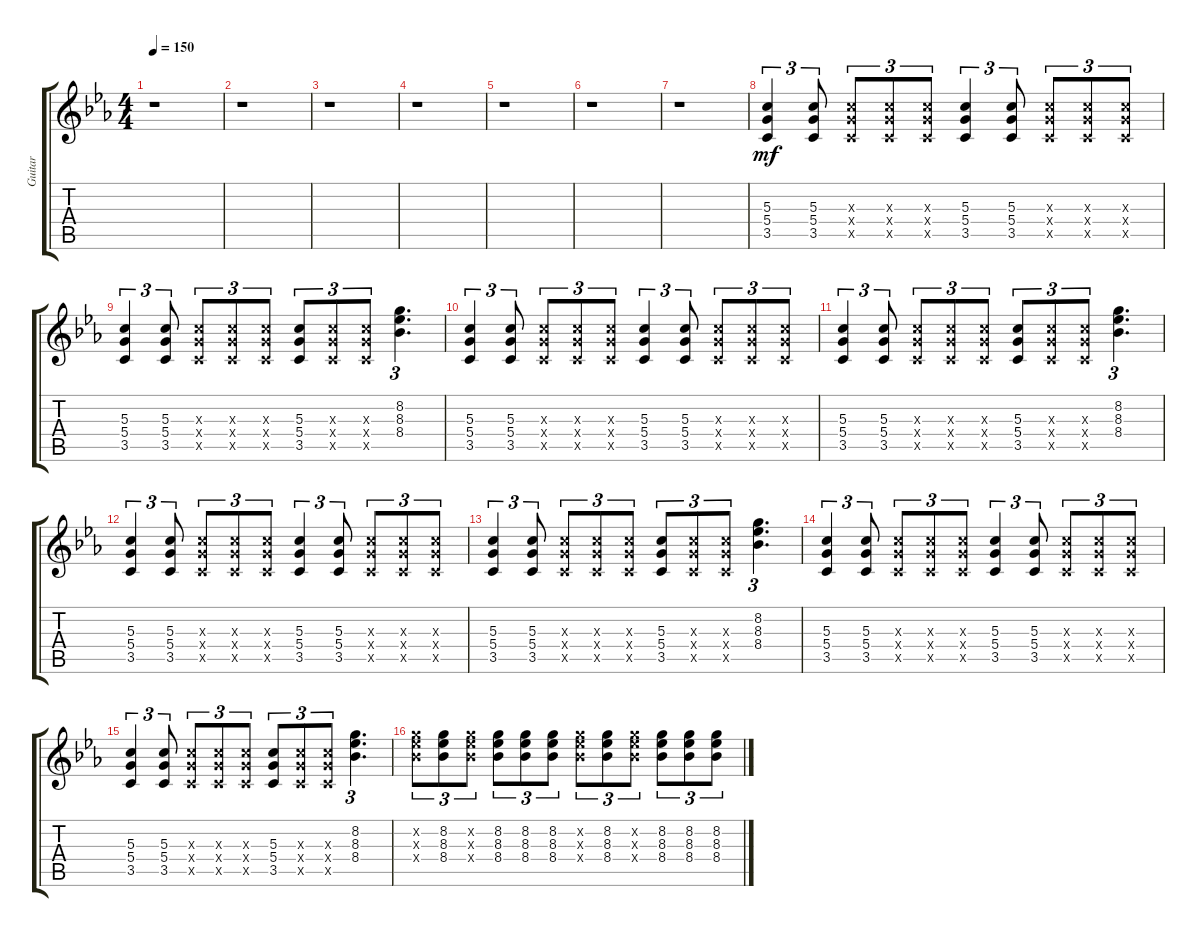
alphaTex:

\track ("Guitar" "Guitar") {instrument distortionguitar}
\staff {score tabs}
\tuning (E4 B3 G3 D3 A2 E2) {hide}
\ts (4 4)
\tempo 150
\clef g2
\ks cminor
r.1{dy ff} |
r.1 |
r.1 |
r.1 |
r.1 |
r.1 |
r.1 |
(5.3 5.4 3.5).4{tu (3 2) dy mf} (5.3 5.4 3.5).8{tu (3 2)} (5.3{x} 5.4{x} 3.5{x}).8{tu (3 2)} (5.3{x} 5.4{x} 3.5{x}).8{tu (3 2)} (5.3{x} 5.4{x} 3.5{x}).8{tu (3 2)} (5.3 5.4 3.5).4{tu (3 2)} (5.3 5.4 3.5).8{tu (3 2)} (5.3{x} 5.4{x} 3.5{x}).8{tu (3 2)} (5.3{x} 5.4{x} 3.5{x}).8{tu (3 2)} (5.3{x} 5.4{x} 3.5{x}).8{tu (3 2)} |
(5.3 5.4 3.5).4{tu (3 2)} (5.3 5.4 3.5).8{tu (3 2)} (5.3{x} 5.4{x} 3.5{x}).8{tu (3 2)} (5.3{x} 5.4{x} 3.5{x}).8{tu (3 2)} (5.3{x} 5.4{x} 3.5{x}).8{tu (3 2)} (5.3 5.4 3.5).8{tu (3 2)} (5.3{x} 5.4{x} 3.5{x}).8{tu (3 2)} (5.3{x} 5.4{x} 3.5{x}).8{tu (3 2)} (8.2 8.3 8.4).4{d tu (3 2)} |
(5.3 5.4 3.5).4{tu (3 2)} (5.3 5.4 3.5).8{tu (3 2)} (5.3{x} 5.4{x} 3.5{x}).8{tu (3 2)} (5.3{x} 5.4{x} 3.5{x}).8{tu (3 2)} (5.3{x} 5.4{x} 3.5{x}).8{tu (3 2)} (5.3 5.4 3.5).4{tu (3 2)} (5.3 5.4 3.5).8{tu (3 2)} (5.3{x} 5.4{x} 3.5{x}).8{tu (3 2)} (5.3{x} 5.4{x} 3.5{x}).8{tu (3 2)} (5.3{x} 5.4{x} 3.5{x}).8{tu (3 2)} |
(5.3 5.4 3.5).4{tu (3 2)} (5.3 5.4 3.5).8{tu (3 2)} (5.3{x} 5.4{x} 3.5{x}).8{tu (3 2)} (5.3{x} 5.4{x} 3.5{x}).8{tu (3 2)} (5.3{x} 5.4{x} 3.5{x}).8{tu (3 2)} (5.3 5.4 3.5).8{tu (3 2)} (5.3{x} 5.4{x} 3.5{x}).8{tu (3 2)} (5.3{x} 5.4{x} 3.5{x}).8{tu (3 2)} (8.2 8.3 8.4).4{d tu (3 2)} |
(5.3 5.4 3.5).4{tu (3 2)} (5.3 5.4 3.5).8{tu (3 2)} (5.3{x} 5.4{x} 3.5{x}).8{tu (3 2)} (5.3{x} 5.4{x} 3.5{x}).8{tu (3 2)} (5.3{x} 5.4{x} 3.5{x}).8{tu (3 2)} (5.3 5.4 3.5).4{tu (3 2)} (5.3 5.4 3.5).8{tu (3 2)} (5.3{x} 5.4{x} 3.5{x}).8{tu (3 2)} (5.3{x} 5.4{x} 3.5{x}).8{tu (3 2)} (5.3{x} 5.4{x} 3.5{x}).8{tu (3 2)} |
(5.3 5.4 3.5).4{tu (3 2)} (5.3 5.4 3.5).8{tu (3 2)} (5.3{x} 5.4{x} 3.5{x}).8{tu (3 2)} (5.3{x} 5.4{x} 3.5{x}).8{tu (3 2)} (5.3{x} 5.4{x} 3.5{x}).8{tu (3 2)} (5.3 5.4 3.5).8{tu (3 2)} (5.3{x} 5.4{x} 3.5{x}).8{tu (3 2)} (5.3{x} 5.4{x} 3.5{x}).8{tu (3 2)} (8.2 8.3 8.4).4{d tu (3 2)} |
(5.3 5.4 3.5).4{tu (3 2)} (5.3 5.4 3.5).8{tu (3 2)} (5.3{x} 5.4{x} 3.5{x}).8{tu (3 2)} (5.3{x} 5.4{x} 3.5{x}).8{tu (3 2)} (5.3{x} 5.4{x} 3.5{x}).8{tu (3 2)} (5.3 5.4 3.5).4{tu (3 2)} (5.3 5.4 3.5).8{tu (3 2)} (5.3{x} 5.4{x} 3.5{x}).8{tu (3 2)} (5.3{x} 5.4{x} 3.5{x}).8{tu (3 2)} (5.3{x} 5.4{x} 3.5{x}).8{tu (3 2)} |
(5.3 5.4 3.5).4{tu (3 2)} (5.3 5.4 3.5).8{tu (3 2)} (5.3{x} 5.4{x} 3.5{x}).8{tu (3 2)} (5.3{x} 5.4{x} 3.5{x}).8{tu (3 2)} (5.3{x} 5.4{x} 3.5{x}).8{tu (3 2)} (5.3 5.4 3.5).8{tu (3 2)} (5.3{x} 5.4{x} 3.5{x}).8{tu (3 2)} (5.3{x} 5.4{x} 3.5{x}).8{tu (3 2)} (8.2 8.3 8.4).4{d tu (3 2)} |
(8.2{x} 8.3{x} 8.4{x}).8{tu (3 2)} (8.2 8.3 8.4).8{tu (3 2)} (8.2{x} 8.3{x} 8.4{x}).8{tu (3 2)} (8.2 8.3 8.4).8{tu (3 2)} (8.2 8.3 8.4).8{tu (3 2)} (8.2 8.3 8.4).8{tu (3 2)} (8.2{x} 8.3{x} 8.4{x}).8{tu (3 2)} (8.2 8.3 8.4).8{tu (3 2)} (8.2{x} 8.3{x} 8.4{x}).8{tu (3 2)} (8.2 8.3 8.4).8{tu (3 2)} (8.2 8.3 8.4).8{tu (3 2)} (8.2 8.3 8.4).8{tu (3 2)}
